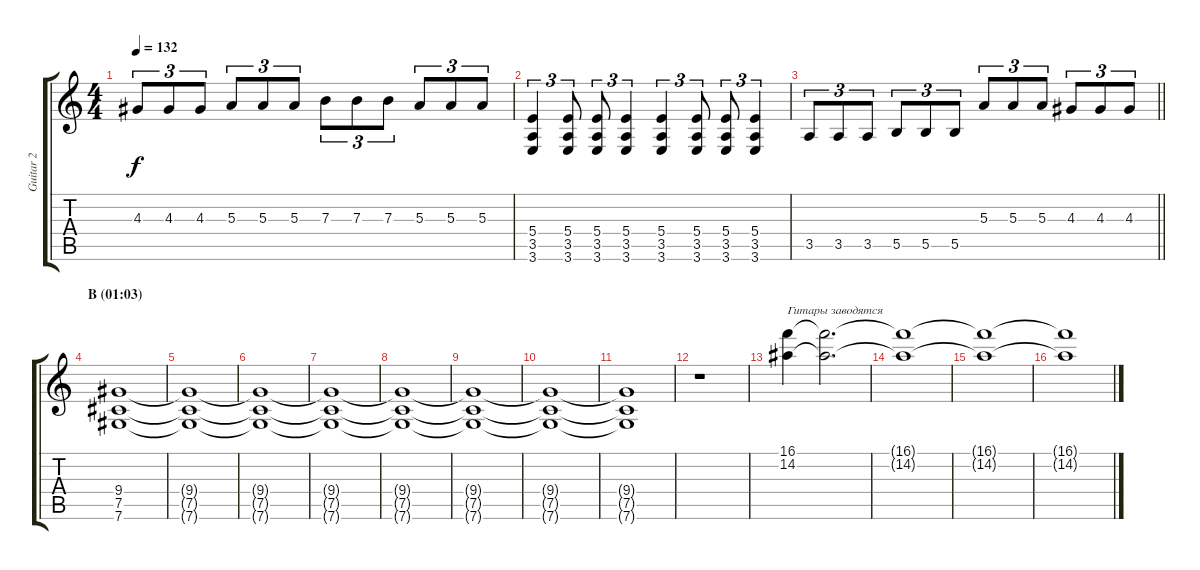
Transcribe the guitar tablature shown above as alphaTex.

\track ("Guitar 2" "Guitar 2") {instrument distortionguitar}
\staff {score tabs}
\tuning (Db4 Ab3 E3 B2 Gb2 Db2) {hide}
\ts (4 4)
\tempo 132
\clef g2
\ks c
4.3.8{tu (3 2) dy f} 4.3.8{tu (3 2)} 4.3.8{tu (3 2)} 5.3.8{tu (3 2)} 5.3.8{tu (3 2)} 5.3.8{tu (3 2)} 7.3.8{tu (3 2)} 7.3.8{tu (3 2)} 7.3.8{tu (3 2)} 5.3.8{tu (3 2)} 5.3.8{tu (3 2)} 5.3.8{tu (3 2)} |
(5.4 3.5 3.6).4{tu (3 2)} (5.4 3.5 3.6).8{tu (3 2)} (5.4 3.5 3.6).8{tu (3 2)} (5.4 3.5 3.6).4{tu (3 2)} (5.4 3.5 3.6).4{tu (3 2)} (5.4 3.5 3.6).8{tu (3 2)} (5.4 3.5 3.6).8{tu (3 2)} (5.4 3.5 3.6).4{tu (3 2)} |
\barLineRight lightlight
3.5.8{tu (3 2)} 3.5.8{tu (3 2)} 3.5.8{tu (3 2)} 5.5.8{tu (3 2)} 5.5.8{tu (3 2)} 5.5.8{tu (3 2)} 5.3.8{tu (3 2)} 5.3.8{tu (3 2)} 5.3.8{tu (3 2)} 4.3.8{tu (3 2)} 4.3.8{tu (3 2)} 4.3.8{tu (3 2)} |
\section ("" "B (01:03)")
(9.4 7.5 7.6).1{volume 0} |
(9.4{t} 7.5{t} 7.6{t}).1 |
(9.4{t} 7.5{t} 7.6{t}).1 |
(9.4{t} 7.5{t} 7.6{t}).1 |
(9.4{t} 7.5{t} 7.6{t}).1 |
(9.4{t} 7.5{t} 7.6{t}).1 |
(9.4{t} 7.5{t} 7.6{t}).1 |
(9.4{t} 7.5{t} 7.6{t}).1 |
r.1 |
(16.1 14.2).4{txt "Гитары заводятся" volume 0 instrument lead5charang} (16.1{t} 14.2{t}).2{d volume 16} |
(16.1{t} 14.2{t}).1 |
(16.1{t} 14.2{t}).1 |
(16.1{t} 14.2{t}).1
